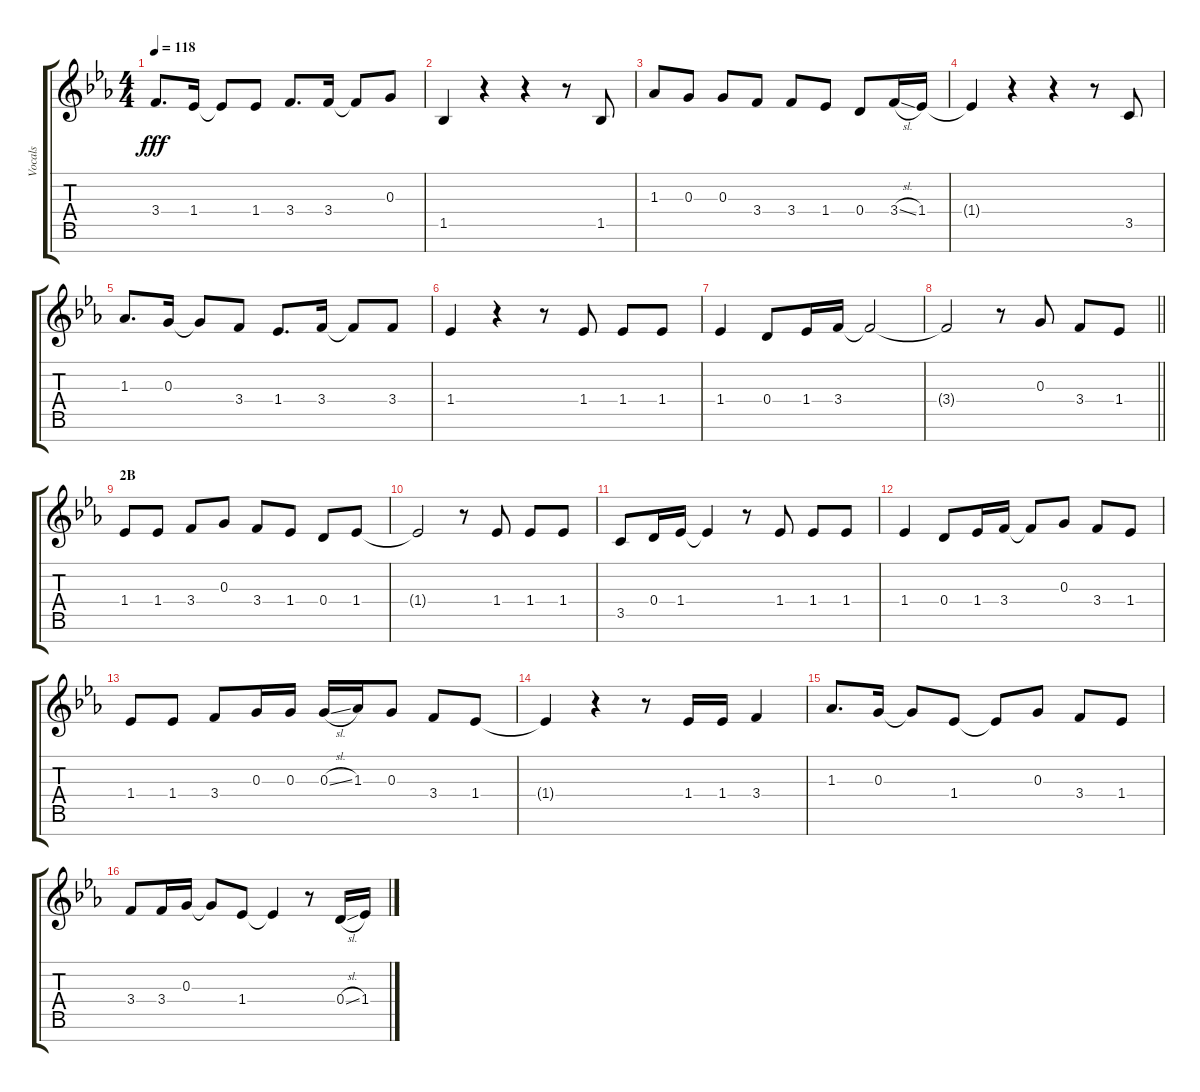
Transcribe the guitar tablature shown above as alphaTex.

\track ("Vocals" "Vocals") {instrument voiceoohs}
\staff {score tabs}
\tuning (E5 B4 G4 D4 A3 E3 B2) {hide}
\ts (4 4)
\tempo 118
\clef g2
\ks eb
3.4.8{d dy fff} 1.4.16 1.4{t}.8 1.4.8 3.4.8{d} 3.4.16 3.4{t}.8 0.3.8 |
1.5.4 r.4 r.4 r.8 1.5.8 |
1.3.8 0.3.8 0.3.8 3.4.8 3.4.8 1.4.8 0.4.8 3.4{sl}.16 1.4.16 |
1.4{t}.4 r.4 r.4 r.8 3.5.8 |
1.3.8{d} 0.3.16 0.3{t}.8 3.4.8 1.4.8{d} 3.4.16 3.4{t}.8 3.4.8 |
1.4.4 r.4 r.8 1.4.8 1.4.8 1.4.8 |
1.4.4 0.4.8 1.4.16 3.4.16 3.4{t}.2 |
\barLineRight lightlight
3.4{t}.2 r.8 0.3.8 3.4.8 1.4.8 |
\section ("" "2B")
1.4.8 1.4.8 3.4.8 0.3.8 3.4.8 1.4.8 0.4.8 1.4.8 |
1.4{t}.2 r.8 1.4.8 1.4.8 1.4.8 |
3.5.8 0.4.16 1.4.16 1.4{t}.4 r.8 1.4.8 1.4.8 1.4.8 |
1.4.4 0.4.8 1.4.16 3.4.16 3.4{t}.8 0.3.8 3.4.8 1.4.8 |
1.4.8 1.4.8 3.4.8 0.3.16 0.3.16 0.3{sl}.16 1.3.16 0.3.8 3.4.8 1.4.8 |
1.4{t}.4 r.4 r.8 1.4.16 1.4.16 3.4.4 |
1.3.8{d} 0.3.16 0.3{t}.8 1.4.8 1.4{t}.8 0.3.8 3.4.8 1.4.8 |
3.4.8 3.4.16 0.3.16 0.3{t}.8 1.4.8 1.4{t}.4 r.8 0.4{sl}.16 1.4.16
